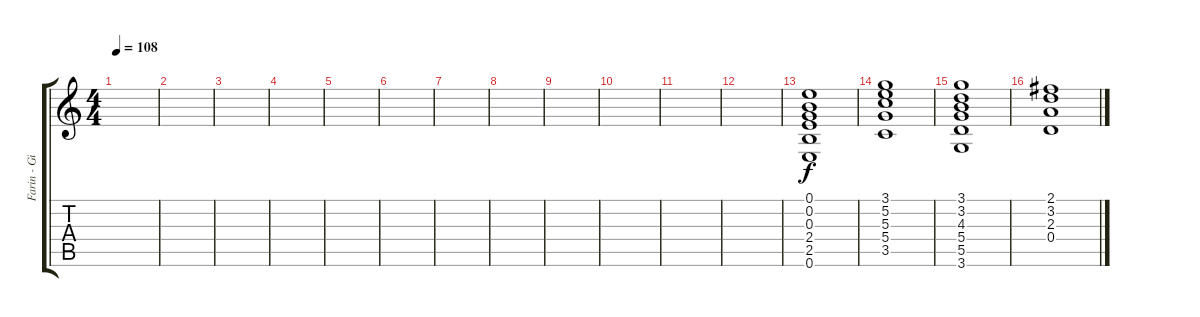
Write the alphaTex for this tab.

\track ("Farin - Gitarre (Clean)" "Farin - Gi") {instrument electricguitarclean}
\staff {score tabs}
\tuning (E4 B3 G3 D3 A2 E2) {hide}
\ts (4 4)
\tempo 108
\clef g2
\ks c
|
|
|
|
|
|
|
|
|
|
|
|
(0.1 0.2 0.3 2.4 2.5 0.6).1 |
(3.1 5.2 5.3 5.4 3.5).1 |
(3.1 3.2 4.3 5.4 5.5 3.6).1 |
(2.1 3.2 2.3 0.4).1
